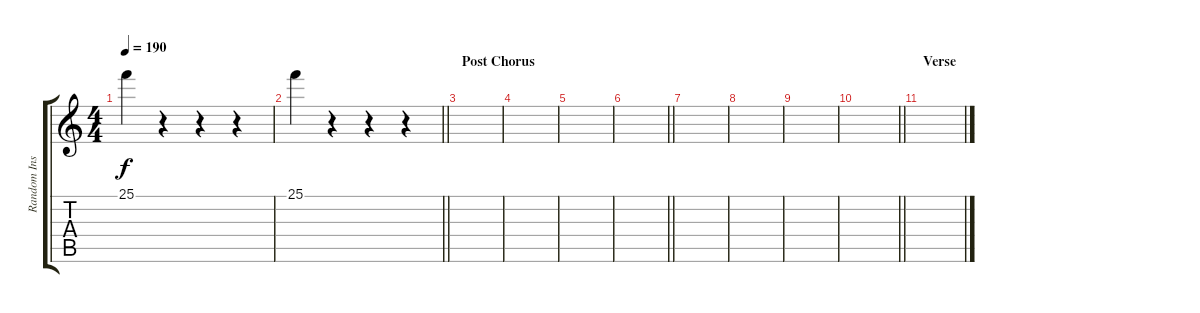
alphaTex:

\track ("Random Instruments" "Random Ins") {instrument tinklebell}
\staff {score tabs}
\tuning (E4 B3 G3 D3 A2 E2) {hide}
\ts (4 4)
\tempo 190
\clef g2
\ks c
25.1.4{dy f} r.4 r.4 r.4 |
\barLineRight lightlight
25.1.4 r.4 r.4 r.4 |
\section ("" "Post Chorus")
|
|
|
\barLineRight lightlight
|
|
|
|
\barLineRight lightlight
|
\section ("" "Verse")
